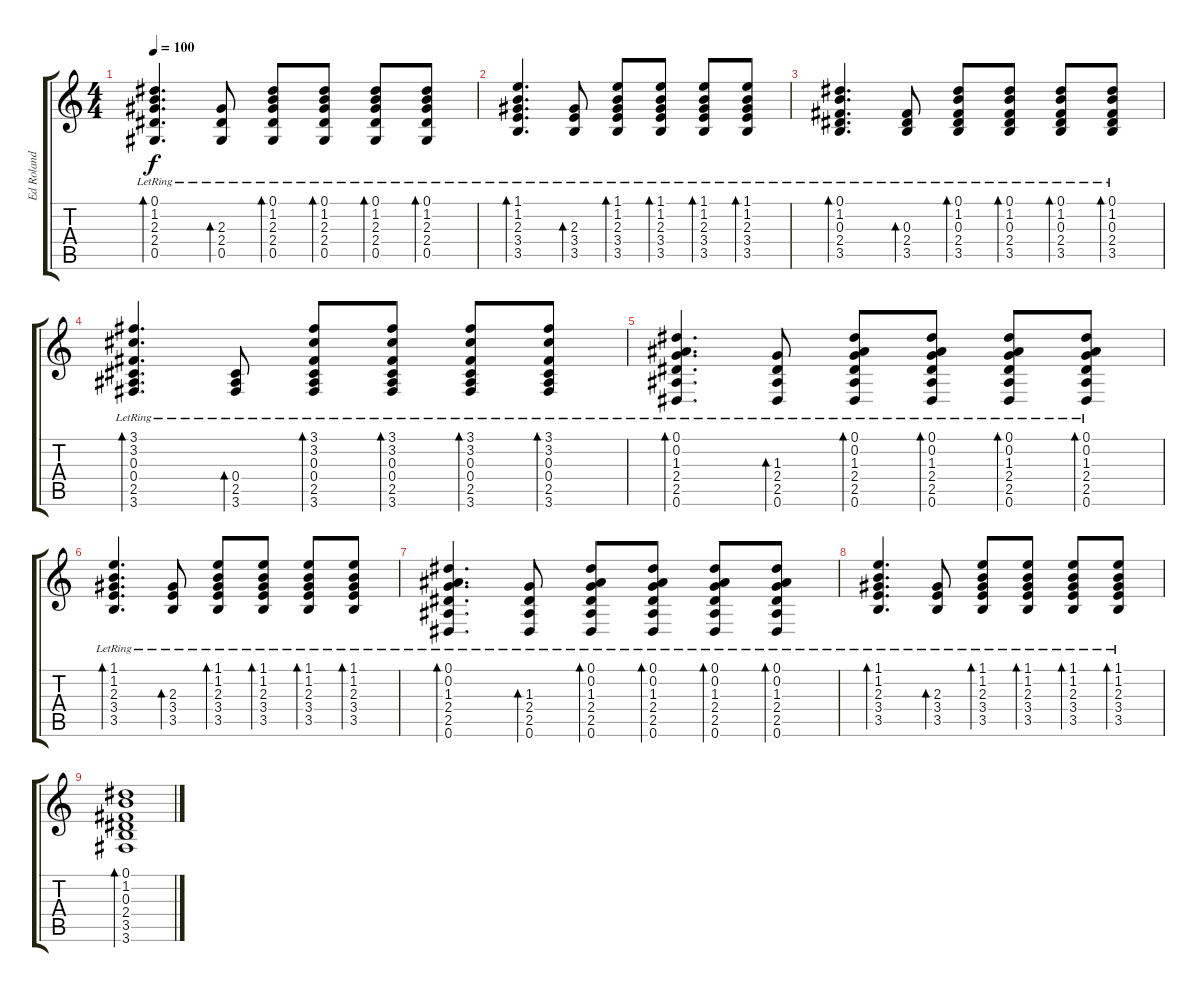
\track ("Ed Roland" "Ed Roland") {instrument acousticguitarsteel}
\staff {score tabs}
\tuning (Eb4 Bb3 Gb3 Db3 Ab2 Eb2) {hide}
\ts (4 4)
\tempo 100
\clef g2
\ks c
(0.1{lr} 1.2{lr} 2.3{lr} 2.4{lr} 0.5{lr}).4{d bd 120 dy f} (2.3 2.4{lr} 0.5{lr}).8{bd 120} (0.1{lr} 1.2{lr} 2.3{lr} 2.4{lr} 0.5{lr}).8{bd 120} (0.1{lr} 1.2{lr} 2.3{lr} 2.4{lr} 0.5{lr}).8{bd 60} (0.1{lr} 1.2{lr} 2.3{lr} 2.4{lr} 0.5{lr}).8{bd 120} (0.1{lr} 1.2{lr} 2.3{lr} 2.4{lr} 0.5{lr}).8{bd 120} |
(1.1{lr} 1.2{lr} 2.3{lr} 3.4{lr} 3.5{lr}).4{d bd 120} (2.3 3.4{lr} 3.5{lr}).8{bd 120} (1.1{lr} 1.2{lr} 2.3{lr} 3.4{lr} 3.5{lr}).8{bd 120} (1.1{lr} 1.2{lr} 2.3{lr} 3.4{lr} 3.5{lr}).8{bd 60} (1.1{lr} 1.2{lr} 2.3{lr} 3.4{lr} 3.5{lr}).8{bd 120} (1.1{lr} 1.2{lr} 2.3{lr} 3.4{lr} 3.5{lr}).8{bd 120} |
(0.1{lr} 1.2{lr} 0.3{lr} 2.4{lr} 3.5{lr}).4{d bd 120} (0.3 2.4{lr} 3.5{lr}).8{bd 120} (0.1{lr} 1.2{lr} 0.3{lr} 2.4{lr} 3.5{lr}).8{bd 120} (0.1{lr} 1.2{lr} 0.3{lr} 2.4{lr} 3.5{lr}).8{bd 60} (0.1{lr} 1.2{lr} 0.3{lr} 2.4{lr} 3.5{lr}).8{bd 120} (0.1{lr} 1.2{lr} 0.3{lr} 2.4{lr} 3.5{lr}).8{bd 120} |
(3.1{lr} 3.2{lr} 0.3{lr} 0.4{lr} 2.5{lr} 3.6).4{d bd 120} (0.4{lr} 2.5{lr} 3.6).8{bd 120} (3.1{lr} 3.2{lr} 0.3{lr} 0.4{lr} 2.5{lr} 3.6).8{bd 120} (3.1{lr} 3.2{lr} 0.3{lr} 0.4{lr} 2.5{lr} 3.6).8{bd 120} (3.1{lr} 3.2{lr} 0.3{lr} 0.4{lr} 2.5{lr} 3.6).8{bd 60} (3.1{lr} 3.2{lr} 0.3{lr} 0.4{lr} 2.5{lr} 3.6).8{bd 120} |
(0.1{lr} 0.2{lr} 1.3{lr} 2.4{lr} 2.5{lr} 0.6).4{d bd 120} (1.3 2.4{lr} 2.5{lr} 0.6).8{bd 120} (0.1 0.2{lr} 1.3{lr} 2.4{lr} 2.5{lr} 0.6).8{bd 120} (0.1{lr} 0.2{lr} 1.3{lr} 2.4{lr} 2.5{lr} 0.6).8{bd 60} (0.1{lr} 0.2{lr} 1.3{lr} 2.4{lr} 2.5{lr} 0.6).8{bd 120} (0.1{lr} 0.2{lr} 1.3{lr} 2.4{lr} 2.5{lr} 0.6).8{bd 120} |
(1.1{lr} 1.2{lr} 2.3{lr} 3.4{lr} 3.5{lr}).4{d bd 120} (2.3 3.4{lr} 3.5{lr}).8{bd 120} (1.1{lr} 1.2{lr} 2.3{lr} 3.4{lr} 3.5{lr}).8{bd 120} (1.1{lr} 1.2{lr} 2.3{lr} 3.4{lr} 3.5{lr}).8{bd 60} (1.1{lr} 1.2{lr} 2.3{lr} 3.4{lr} 3.5{lr}).8{bd 120} (1.1{lr} 1.2{lr} 2.3{lr} 3.4{lr} 3.5{lr}).8{bd 120} |
(0.1{lr} 0.2{lr} 1.3{lr} 2.4{lr} 2.5{lr} 0.6).4{d bd 120} (1.3 2.4{lr} 2.5{lr} 0.6).8{bd 120} (0.1 0.2{lr} 1.3{lr} 2.4{lr} 2.5{lr} 0.6).8{bd 120} (0.1{lr} 0.2{lr} 1.3{lr} 2.4{lr} 2.5{lr} 0.6).8{bd 60} (0.1{lr} 0.2{lr} 1.3{lr} 2.4{lr} 2.5{lr} 0.6).8{bd 120} (0.1{lr} 0.2{lr} 1.3{lr} 2.4{lr} 2.5{lr} 0.6).8{bd 120} |
(1.1{lr} 1.2{lr} 2.3{lr} 3.4{lr} 3.5{lr}).4{d bd 120} (2.3 3.4{lr} 3.5{lr}).8{bd 120} (1.1{lr} 1.2{lr} 2.3{lr} 3.4{lr} 3.5{lr}).8{bd 120} (1.1{lr} 1.2{lr} 2.3{lr} 3.4{lr} 3.5{lr}).8{bd 60} (1.1{lr} 1.2{lr} 2.3{lr} 3.4{lr} 3.5{lr}).8{bd 120} (1.1{lr} 1.2{lr} 2.3{lr} 3.4{lr} 3.5{lr}).8{bd 120} |
(0.1 1.2 0.3 2.4 3.5 3.6).1{bd 240}
